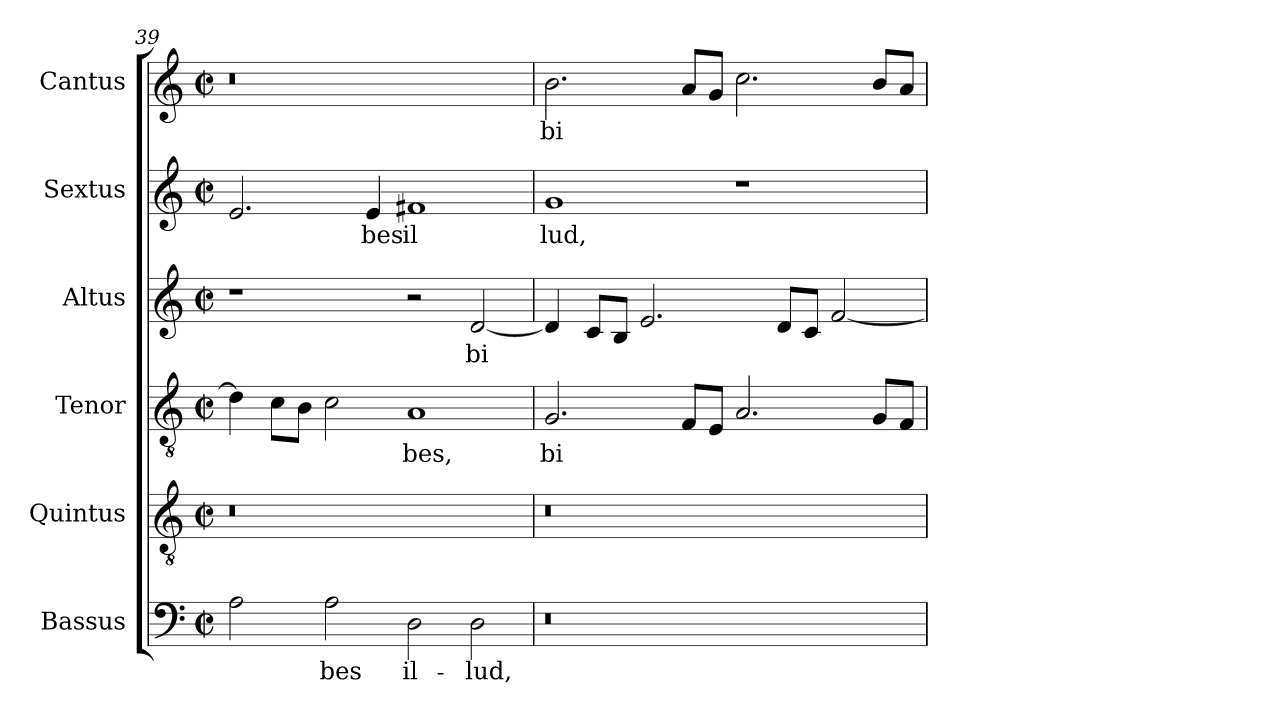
**kern	**text	**kern	**kern	**text	**kern	**text	**kern	**text	**kern	**text
*part6	*part6	*part5	*part4	*part4	*part3	*part3	*part2	*part2	*part1	*part1
*staff6	*staff6	*staff5	*staff4	*staff4	*staff3	*staff3	*staff2	*staff2	*staff1	*staff1
*I"Bassus	*	*I"Quintus	*I"Tenor	*	*I"Altus	*	*I"Sextus	*	*I"Cantus	*
!!LO:LB:g=z
*clefF4	*	*clefGv2	*clefGv2	*	*clefG2	*	*clefG2	*	*clefG2	*
*	*	*k[]	*	*	*	*	*	*	*	*
*	*	*C:	*	*	*	*	*	*	*	*
*M2/2	*	*M2/2	*M2/2	*	*M2/2	*	*M2/2	*	*M2/2	*
*met(c|)	*	*met(c|)	*met(c|)	*	*met(c|)	*	*met(c|)	*	*met(c|)	*
=39	=39	=39	=39	=39	=39	=39	=39	=39	=39	=39
2A\	.	0r	4d\]	.	1r	.	2.e/	.	0r	.
.	.	.	8c\L	.	.	.	.	.	.	.
.	.	.	8B\J	.	.	.	.	.	.	.
!	!LO:LY:b:cj	!	!	!	!	!	!	!	!	!
2A\	bes	.	2c\	.	.	.	.	.	.	.
!	!	!	!	!	!	!	!	!LO:LY:b:cj	!	!
.	.	.	.	.	.	.	4e/	bes	.	.
!	!LO:LY:b:cj	!	!	!LO:LY:b:cj	!	!	!	!LO:LY:b:cj	!	!
2D\	il-	.	1A	bes,	2r	.	1f#X	il	.	.
!	!LO:LY:b:cj	!	!	!	!	!LO:LY:b:cj	!	!	!	!
2D\	-lud,	.	.	.	[<2d/	bi	.	.	.	.
=40	=40	=40	=40	=40	=40	=40	=40	=40	=40	=40
!	!	!	!	!LO:LY:b:cj	!	!	!	!LO:LY:b:cj	!	!LO:LY:b:cj
0r	.	0r	2.G/	bi	4d/]	.	1g	lud,	2.b\	bi
.	.	.	.	.	8c/L	.	.	.	.	.
.	.	.	.	.	8B/J	.	.	.	.	.
.	.	.	.	.	2.e/	.	.	.	.	.
.	.	.	8F/L	.	.	.	.	.	8a/L	.
.	.	.	8E/J	.	.	.	.	.	8g/J	.
.	.	.	2.A/	.	.	.	1r	.	2.cc\	.
.	.	.	.	.	8d/L	.	.	.	.	.
.	.	.	.	.	8c/J	.	.	.	.	.
.	.	.	.	.	[<2f/	.	.	.	.	.
.	.	.	8G/L	.	.	.	.	.	8b/L	.
.	.	.	8F/J	.	.	.	.	.	8a/J	.
=	=	=	=	=	=	=	=	=	=	=
*-	*-	*-	*-	*-	*-	*-	*-	*-	*-	*-
